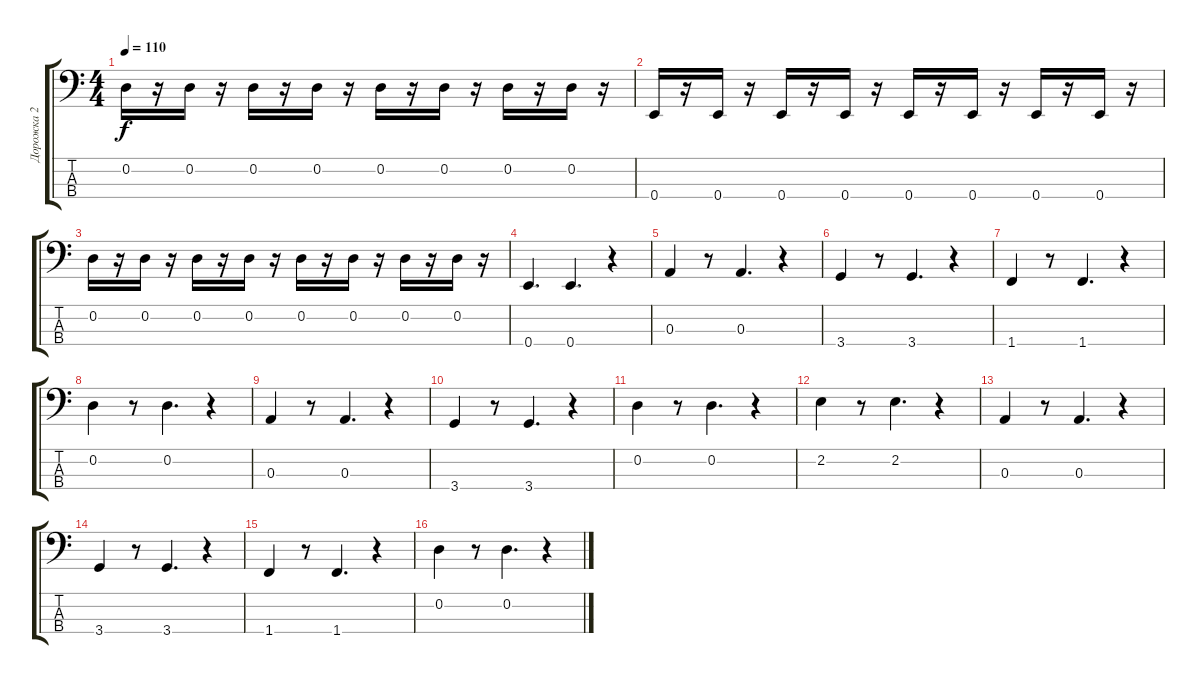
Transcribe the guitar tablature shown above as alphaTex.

\track ("Дорожка 2" "Дорожка 2") {instrument electricbassfinger}
\staff {score tabs}
\tuning (G2 D2 A1 E1) {hide}
\ts (4 4)
\tempo 110
\clef f4
\ks c
0.2.16{dy f} r.16 0.2.16 r.16 0.2.16 r.16 0.2.16 r.16 0.2.16 r.16 0.2.16 r.16 0.2.16 r.16 0.2.16 r.16 |
0.4.16 r.16 0.4.16 r.16 0.4.16 r.16 0.4.16 r.16 0.4.16 r.16 0.4.16 r.16 0.4.16 r.16 0.4.16 r.16 |
0.2.16 r.16 0.2.16 r.16 0.2.16 r.16 0.2.16 r.16 0.2.16 r.16 0.2.16 r.16 0.2.16 r.16 0.2.16 r.16 |
0.4.4{d} 0.4.4{d} r.4 |
0.3.4 r.8 0.3.4{d} r.4 |
3.4.4 r.8 3.4.4{d} r.4 |
1.4.4 r.8 1.4.4{d} r.4 |
0.2.4 r.8 0.2.4{d} r.4 |
0.3.4 r.8 0.3.4{d} r.4 |
3.4.4 r.8 3.4.4{d} r.4 |
0.2.4 r.8 0.2.4{d} r.4 |
2.2.4 r.8 2.2.4{d} r.4 |
0.3.4 r.8 0.3.4{d} r.4 |
3.4.4 r.8 3.4.4{d} r.4 |
1.4.4 r.8 1.4.4{d} r.4 |
0.2.4 r.8 0.2.4{d} r.4
